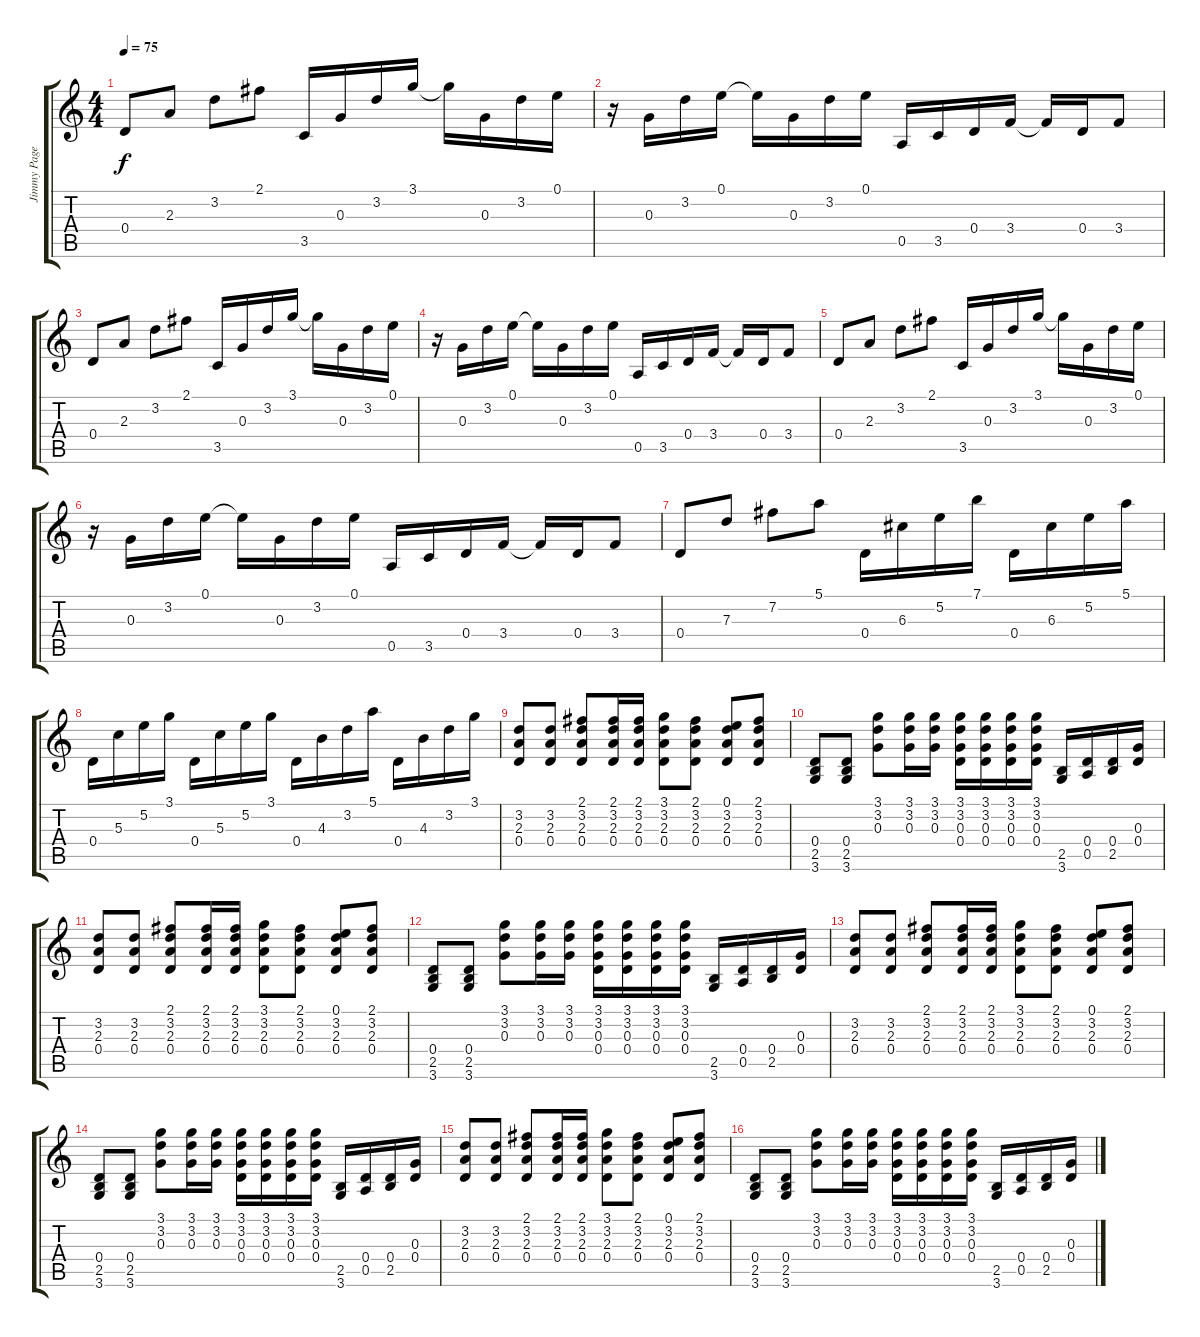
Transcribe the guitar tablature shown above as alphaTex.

\track ("Jimmy Page (Guitarra 2)" "Jimmy Page") {instrument acousticguitarsteel}
\staff {score tabs}
\tuning (E4 B3 G3 D3 A2 E2) {hide}
\ts (4 4)
\tempo 75
\clef g2
\ks c
0.4.8{dy f} 2.3.8 3.2.8 2.1.8 3.5.16 0.3.16 3.2.16 3.1.16 3.1{t}.16 0.3.16 3.2.16 0.1.16 |
r.16 0.3.16 3.2.16 0.1.16 0.1{t}.16 0.3.16 3.2.16 0.1.16 0.5.16 3.5.16 0.4.16 3.4.16 3.4{t}.16 0.4.16 3.4.8 |
0.4.8 2.3.8 3.2.8 2.1.8 3.5.16 0.3.16 3.2.16 3.1.16 3.1{t}.16 0.3.16 3.2.16 0.1.16 |
r.16 0.3.16 3.2.16 0.1.16 0.1{t}.16 0.3.16 3.2.16 0.1.16 0.5.16 3.5.16 0.4.16 3.4.16 3.4{t}.16 0.4.16 3.4.8 |
0.4.8 2.3.8 3.2.8 2.1.8 3.5.16 0.3.16 3.2.16 3.1.16 3.1{t}.16 0.3.16 3.2.16 0.1.16 |
r.16 0.3.16 3.2.16 0.1.16 0.1{t}.16 0.3.16 3.2.16 0.1.16 0.5.16 3.5.16 0.4.16 3.4.16 3.4{t}.16 0.4.16 3.4.8 |
0.4.8 7.3.8 7.2.8 5.1.8 0.4.16 6.3.16 5.2.16 7.1.16 0.4.16 6.3.16 5.2.16 5.1.16 |
0.4.16 5.3.16 5.2.16 3.1.16 0.4.16 5.3.16 5.2.16 3.1.16 0.4.16 4.3.16 3.2.16 5.1.16 0.4.16 4.3.16 3.2.16 3.1.16 |
(3.2 2.3 0.4).8 (3.2 2.3 0.4).8 (2.1 3.2 2.3 0.4).8 (2.1 3.2 2.3 0.4).16 (2.1 3.2 2.3 0.4).16 (3.1 3.2 2.3 0.4).8 (2.1 3.2 2.3 0.4).8 (0.1 3.2 2.3 0.4).8 (2.1 3.2 2.3 0.4).8 |
(0.4 2.5 3.6).8 (0.4 2.5 3.6).8 (3.1 3.2 0.3).8 (3.1 3.2 0.3).16 (3.1 3.2 0.3).16 (3.1 3.2 0.3 0.4).16 (3.1 3.2 0.3 0.4).16 (3.1 3.2 0.3 0.4).16 (3.1 3.2 0.3 0.4).16 (2.5 3.6).16 (0.4 0.5).16 (0.4 2.5).16 (0.3 0.4).16 |
(3.2 2.3 0.4).8 (3.2 2.3 0.4).8 (2.1 3.2 2.3 0.4).8 (2.1 3.2 2.3 0.4).16 (2.1 3.2 2.3 0.4).16 (3.1 3.2 2.3 0.4).8 (2.1 3.2 2.3 0.4).8 (0.1 3.2 2.3 0.4).8 (2.1 3.2 2.3 0.4).8 |
(0.4 2.5 3.6).8 (0.4 2.5 3.6).8 (3.1 3.2 0.3).8 (3.1 3.2 0.3).16 (3.1 3.2 0.3).16 (3.1 3.2 0.3 0.4).16 (3.1 3.2 0.3 0.4).16 (3.1 3.2 0.3 0.4).16 (3.1 3.2 0.3 0.4).16 (2.5 3.6).16 (0.4 0.5).16 (0.4 2.5).16 (0.3 0.4).16 |
(3.2 2.3 0.4).8 (3.2 2.3 0.4).8 (2.1 3.2 2.3 0.4).8 (2.1 3.2 2.3 0.4).16 (2.1 3.2 2.3 0.4).16 (3.1 3.2 2.3 0.4).8 (2.1 3.2 2.3 0.4).8 (0.1 3.2 2.3 0.4).8 (2.1 3.2 2.3 0.4).8 |
(0.4 2.5 3.6).8 (0.4 2.5 3.6).8 (3.1 3.2 0.3).8 (3.1 3.2 0.3).16 (3.1 3.2 0.3).16 (3.1 3.2 0.3 0.4).16 (3.1 3.2 0.3 0.4).16 (3.1 3.2 0.3 0.4).16 (3.1 3.2 0.3 0.4).16 (2.5 3.6).16 (0.4 0.5).16 (0.4 2.5).16 (0.3 0.4).16 |
(3.2 2.3 0.4).8 (3.2 2.3 0.4).8 (2.1 3.2 2.3 0.4).8 (2.1 3.2 2.3 0.4).16 (2.1 3.2 2.3 0.4).16 (3.1 3.2 2.3 0.4).8 (2.1 3.2 2.3 0.4).8 (0.1 3.2 2.3 0.4).8 (2.1 3.2 2.3 0.4).8 |
(0.4 2.5 3.6).8 (0.4 2.5 3.6).8 (3.1 3.2 0.3).8 (3.1 3.2 0.3).16 (3.1 3.2 0.3).16 (3.1 3.2 0.3 0.4).16 (3.1 3.2 0.3 0.4).16 (3.1 3.2 0.3 0.4).16 (3.1 3.2 0.3 0.4).16 (2.5 3.6).16 (0.4 0.5).16 (0.4 2.5).16 (0.3 0.4).16
